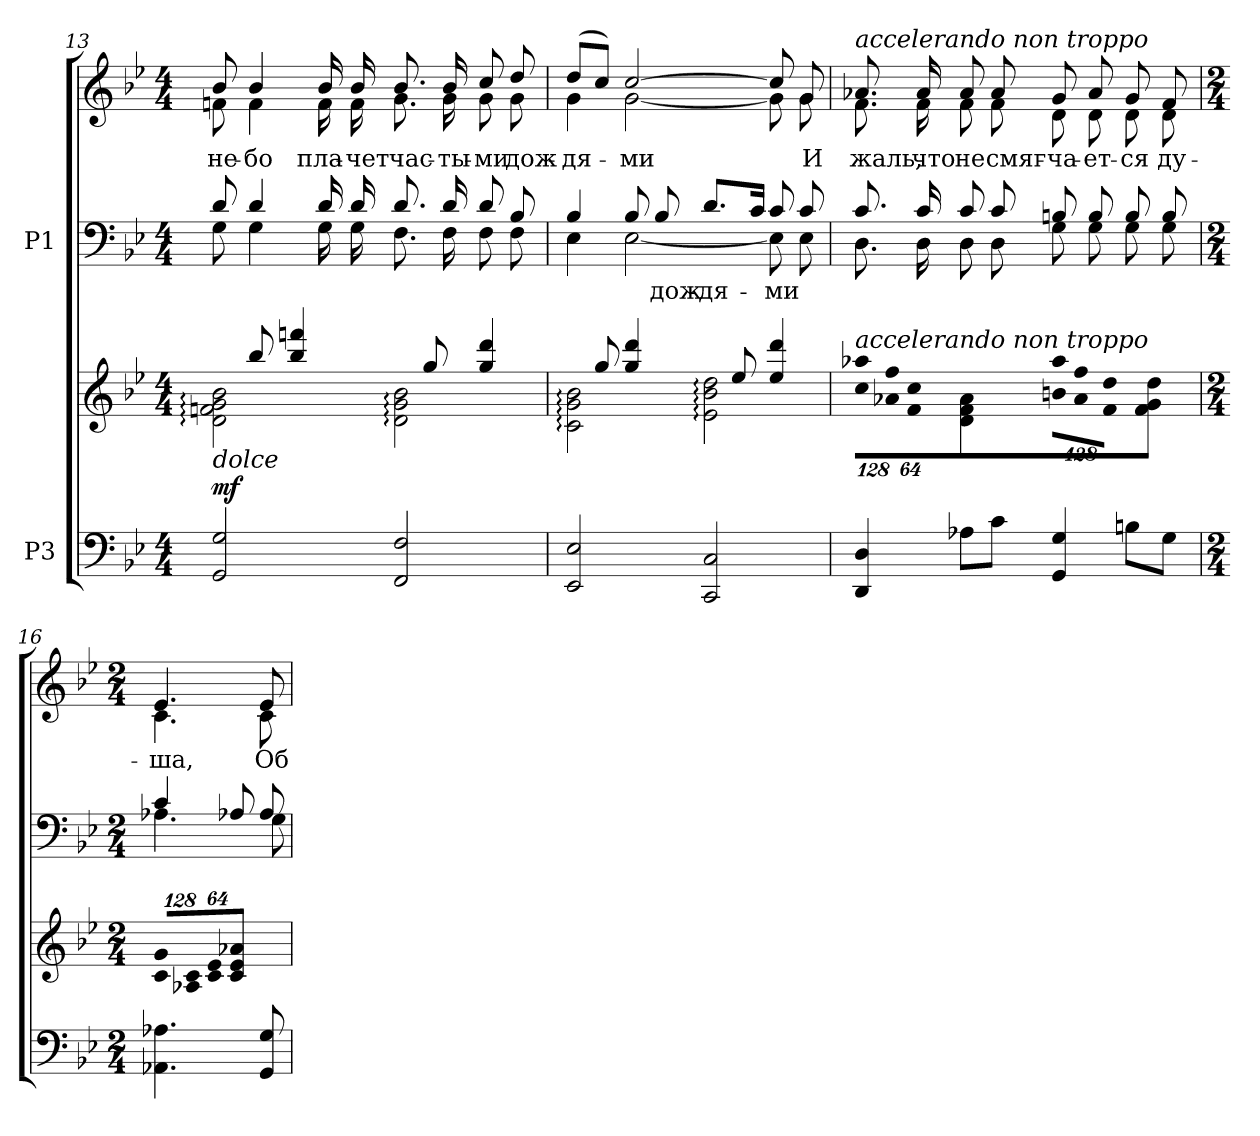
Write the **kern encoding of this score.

**kern	**kern	**dynam	**kern	**text	**kern	**text
*part2	*part2	*part2	*part1	*part1	*part1	*part1
*staff4	*staff3	*staff3/4	*staff2	*staff2	*staff1	*staff1
*I"P3	*	*	*I"P1	*	*	*
*clefF4	*clefG2	*	*clefF4	*	*clefG2	*
*k[b-e-]	*k[b-e-]	*	*k[b-e-]	*	*k[b-e-]	*
*g:	*g:	*	*g:	*	*g:	*
*M4/4	*M4/4	*	*M4/4	*	*M4/4	*
=13	=13	=13	=13	=13	=13	=13
*	*^	*	*^	*	*	*
!	!	!	!	!	!	!	!LO:TX:a:i:t=a tempo	!
!	!	!	!	!	!	!	!LO:TX:a:i:t=dolce	!
!	!LO:TX:b:i:t=dolce	!	!	!	!	!	!	!
!	!	!	!	!	!	!	!	!LO:LY:b:color=#000000
*	*	*	*	*	*	*	*^	*
2GGi/ 2Gi	8ryy	2di\: 2fni: 2gi: 2b-i:	mf	8di/	8Gi\	.	8b-i/	8fni\	не-
!	!	!	!	!	!	!	!	!	!LO:LY:b:color=#000000
.	8bb-i/	.	.	4di/	4Gi\	.	4b-i/	4fi\	-бо
.	4bb-i/ 4fffni	.	.	.	.	.	.	.	.
!	!	!	!	!	!	!	!	!	!LO:LY:b:color=#000000
.	.	.	.	16di/	16Gi\	.	16b-i/	16fi\	пла-
!	!	!	!	!	!	!	!	!	!LO:LY:b:color=#000000
.	.	.	.	16di/	16Gi\	.	16b-i/	16fi\	-чет
!	!	!	!	!	!	!	!	!	!LO:LY:b:color=#000000
2FFi/ 2Fi	8ryy	2di\: 2gi: 2b-i:	.	8.di/	8.Fi\	.	8.b-i/	8.gi\	час-
.	8ggi/	.	.	.	.	.	.	.	.
!	!	!	!	!	!	!	!	!	!LO:LY:b:color=#000000
.	.	.	.	16di/	16Fi\	.	16b-i/	16gi\	-ты-
!	!	!	!	!	!	!	!	!	!LO:LY:b:color=#000000
.	4ggi/ 4dddi	.	.	8di/	8Fi\	.	8cci/	8gi\	-ми
!	!	!	!	!	!	!	!	!	!LO:LY:b:color=#000000
.	.	.	.	8B-i/	8Fi\	.	8ddi/	8gi\	дож-
=14	=14	=14	=14	=14	=14	=14	=14	=14	=14
!	!	!	!	!	!	!	!	!	!LO:LY:b:color=#000000
2EE-i/ 2E-i	8ryy	2ci\: 2gi: 2b-i:	.	4B-i/	4E-i\	.	(8ddi/L	4gi\	-дя-
.	8ggi/	.	.	.	.	.	8cci/J)	.	.
!	!	!	!	!	!	!	!	!	!LO:LY:b:color=#000000
.	4ggi/ 4dddi	.	.	8B-i/	[<2E-i\	.	[>2cci/	[<2gi\	-ми
!	!	!	!	!	!	!LO:LY:b:color=#000000	!	!	!
.	.	.	.	8B-i/	.	дож-	.	.	.
!	!	!	!	!	!	!LO:LY:b:color=#000000	!	!	!
2CCi/ 2Ci	8ryy	2e-i\: 2b-i: 2ddi:	.	8.di/L	.	-дя-	.	.	.
.	8ee-i/	.	.	.	.	.	.	.	.
.	.	.	.	16ci/Jk	.	.	.	.	.
!	!	!	!	!	!	!LO:LY:b:color=#000000	!	!	!
.	4ee-i/ 4dddi	.	.	8ci/	8E-i\]	-ми	8cci/]	8gi\]	.
!	!	!	!	!	!	!	!	!	!LO:LY:b:color=#000000
.	.	.	.	8ci/	8E-i\	.	8gi/	8gi\	И
*	*v	*v	*	*	*	*	*	*	*
!!LO:PB:g=z	!!
=15	=15	=15	=15	=15	=15	=15	=15	=15
*	*Xbrackettup	*	*	*	*	*	*	*
!	!LO:N:vis=8	!	!	!	!	!	!	!
!	!	!	!	!	!	!LO:TX:a:i:t=accelerando non troppo	!	!
!	!LO:TX:a:i:t=accelerando non troppo	!	!	!	!	!	!	!
!	!	!	!	!	!	!	!	!LO:LY:b:color=#000000
4DDi/ 4Di	1024%85cci\ 1024%85aa-XiL	.	8.ci/	8.Di\	.	8.a-Xi/	8.fi\	жаль,
!	!LO:N:vis=8	!	!	!	!	!	!	!
.	1024%85a-Xi\ 1024%85ffi	.	.	.	.	.	.	.
!	!LO:N:vis=8	!	!	!	!	!	!	!
.	512%43fi\ 512%43cciJ	.	.	.	.	.	.	.
!	!	!	!	!	!	!	!	!LO:LY:b:color=#000000
.	.	.	16ci/	16Di\	.	16a-i/	16fi\	что
!	!	!	!	!	!	!	!	!LO:LY:b:color=#000000
8A-Xi\L	4di/ 4fi 4a-i	.	8ci/	8Di\	.	8a-i/	8fi\	не
!	!	!	!	!	!	!	!	!LO:LY:b:color=#000000
8ci\J	.	.	8ci/	8Di\	.	8a-i/	8fi\	смяг-
!	!LO:N:vis=8	!	!	!	!	!	!	!
!	!	!	!	!	!	!	!	!LO:LY:b:color=#000000
4GGi/ 4Gi	1024%85bni\ 1024%85aa-iL	.	8Bni/	8Gi\	.	8gi/	8di\	-ча-
!	!LO:N:vis=8	!	!	!	!	!	!	!
.	1024%85a-i\ 1024%85ffi	.	.	.	.	.	.	.
!	!	!	!	!	!	!	!	!LO:LY:b:color=#000000
.	.	.	8Bi/	8Gi\	.	8a-i/	8di\	-ет-
!	!LO:N:vis=8	!	!	!	!	!	!	!
.	512%43fi\ 512%43ddiJ	.	.	.	.	.	.	.
!	!	!	!	!	!	!	!	!LO:LY:b:color=#000000
8Bni\L	4fi/ 4gi 4ddi	.	8Bi/	8Gi\	.	8gi/	8di\	-ся
!	!	!	!	!	!	!	!	!LO:LY:b:color=#000000
8Gi\J	.	.	8Bi/	8Gi\	.	8fi/	8di\	ду-
=16	=16	=16	=16	=16	=16	=16	=16	=16
*M2/4	*M2/4	*	*M2/4	*	*	*M2/4	*	*
!	!LO:N:vis=8	!	!	!	!	!	!	!
!	!	!	!	!	!	!	!	!LO:LY:b:color=#000000
4.AA-Xi\ 4.A-Xi	1024%85ci/ 1024%85giL	.	4ci/	4.A-Xi\	.	4.e-i/	4.ci\	-ша,
!	!LO:N:vis=8	!	!	!	!	!	!	!
.	1024%85A-Xi/ 1024%85ci	.	.	.	.	.	.	.
!	!LO:N:vis=8	!	!	!	!	!	!	!
.	512%43ci/ 512%43e-iJ	.	.	.	.	.	.	.
.	4ci/ 4e-i 4a-Xi	.	8A-Xi/	.	.	.	.	.
!	!	!	!	!	!	!	!	!LO:LY:b:color=#000000
8GGi/ 8Gi	.	.	8A-i/	8Gi\	.	8e-i/	8ci\	Об-
*	*	*	*v	*v	*	*	*	*
*	*	*	*	*	*v	*v	*
=	=	=	=	=	=	=
*-	*-	*-	*-	*-	*-	*-
